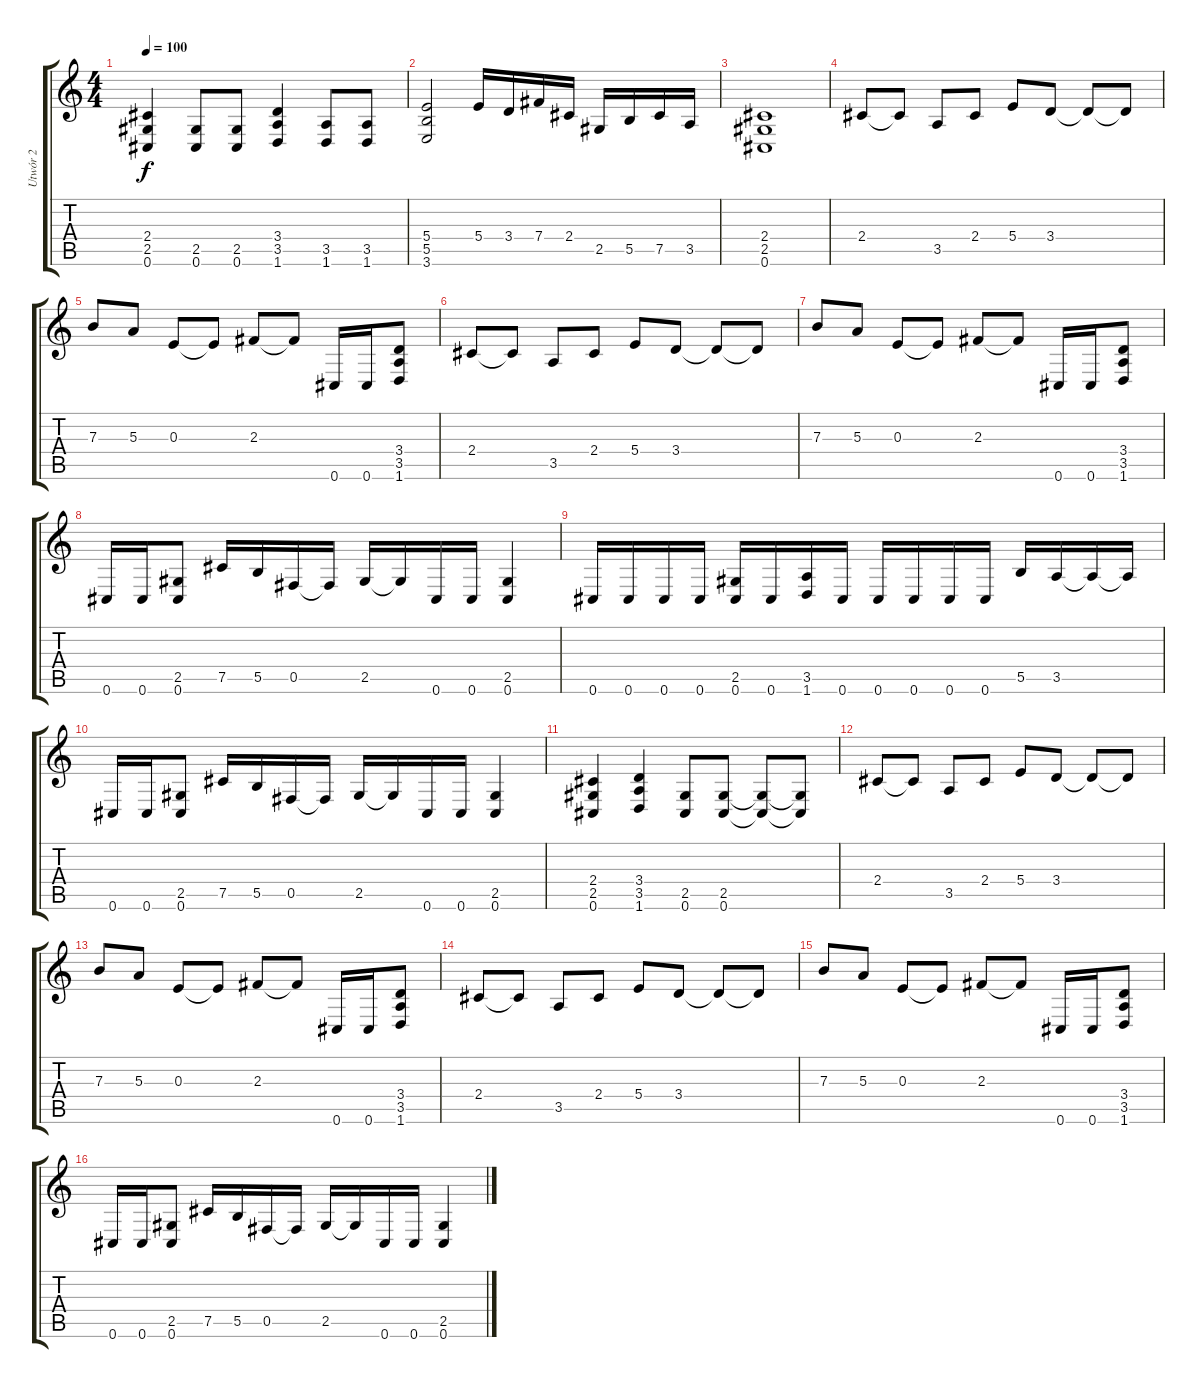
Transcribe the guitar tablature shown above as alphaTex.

\track ("Utwór 2" "Utwór 2") {instrument distortionguitar}
\staff {score tabs}
\tuning (Db4 Ab3 E3 B2 Gb2 Db2) {hide}
\ts (4 4)
\tempo 100
\clef g2
\ks c
(2.4 2.5 0.6).4{dy f} (2.5 0.6).8 (2.5 0.6).8 (3.4 3.5 1.6).4 (3.5 1.6).8 (3.5 1.6).8 |
(5.4 5.5 3.6).2 5.4.16 3.4.16 7.4.16 2.4.16 2.5.16 5.5.16 7.5.16 3.5.16 |
(2.4 2.5 0.6).1 |
2.4.8 2.4{t}.8 3.5.8 2.4.8 5.4.8 3.4.8 3.4{t}.8 3.4{t}.8 |
7.3.8 5.3.8 0.3.8 0.3{t}.8 2.3.8 2.3{t}.8 0.6.16 0.6.16 (3.4 3.5 1.6).8 |
2.4.8 2.4{t}.8 3.5.8 2.4.8 5.4.8 3.4.8 3.4{t}.8 3.4{t}.8 |
7.3.8 5.3.8 0.3.8 0.3{t}.8 2.3.8 2.3{t}.8 0.6.16 0.6.16 (3.4 3.5 1.6).8 |
0.6.16 0.6.16 (2.5 0.6).8 7.5.16 5.5.16 0.5.16 0.5{t}.16 2.5.16 2.5{t}.16 0.6.16 0.6.16 (2.5 0.6).4 |
0.6.16 0.6.16 0.6.16 0.6.16 (2.5 0.6).16 0.6.16 (3.5 1.6).16 0.6.16 0.6.16 0.6.16 0.6.16 0.6.16 5.5.16 3.5.16 3.5{t}.16 3.5{t}.16 |
0.6.16 0.6.16 (2.5 0.6).8 7.5.16 5.5.16 0.5.16 0.5{t}.16 2.5.16 2.5{t}.16 0.6.16 0.6.16 (2.5 0.6).4 |
(2.4 2.5 0.6).4 (3.4 3.5 1.6).4 (2.5 0.6).8 (2.5 0.6).8 (2.5{t} 0.6{t}).8 (2.5{t} 0.6{t}).8 |
2.4.8 2.4{t}.8 3.5.8 2.4.8 5.4.8 3.4.8 3.4{t}.8 3.4{t}.8 |
7.3.8 5.3.8 0.3.8 0.3{t}.8 2.3.8 2.3{t}.8 0.6.16 0.6.16 (3.4 3.5 1.6).8 |
2.4.8 2.4{t}.8 3.5.8 2.4.8 5.4.8 3.4.8 3.4{t}.8 3.4{t}.8 |
7.3.8 5.3.8 0.3.8 0.3{t}.8 2.3.8 2.3{t}.8 0.6.16 0.6.16 (3.4 3.5 1.6).8 |
0.6.16{volume 16} 0.6.16 (2.5 0.6).8{volume 15} 7.5.16{volume 14} 5.5.16 0.5.16{volume 13} 0.5{t}.16 2.5.16{volume 12} 2.5{t}.16 0.6.16{volume 11} 0.6.16 (2.5 0.6).4{volume 10}
